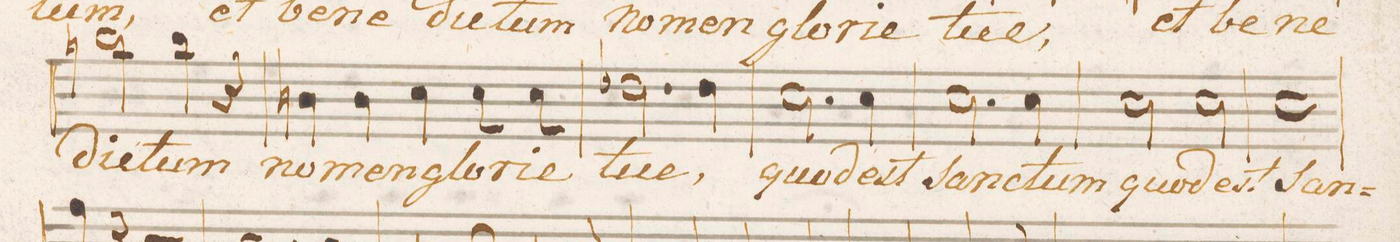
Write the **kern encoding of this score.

**kern	**text	**dynam
*I"Basso.	*	*
*clefF4	*	*
*k[b-e-a-d-]	*	*
*met(C.)	*	*
*M4/4	*	*
2dn\	-dic-	.
4d\	-tum	.
4r	.	.
=31	=31	=31
4Dn\	no-	.
4D\	-men	.
4E-\	glo-	.
8E-\	-ri-	.
8E-\	-e	.
=32	=32	=32
2.F-X\	tu-	.
4F-\	-e,	.
=33	=33	=33
2.E-\	quod	.
4E-\	est	.
=34	=34	=34
2.E-\	San-	.
4E-\	-ctum	.
=35	=35	=35
2E-\	quod	.
2E-\	est	.
=36	=36	=36
1E-	San-	.
=37	=37	=37
*-	*-	*-
